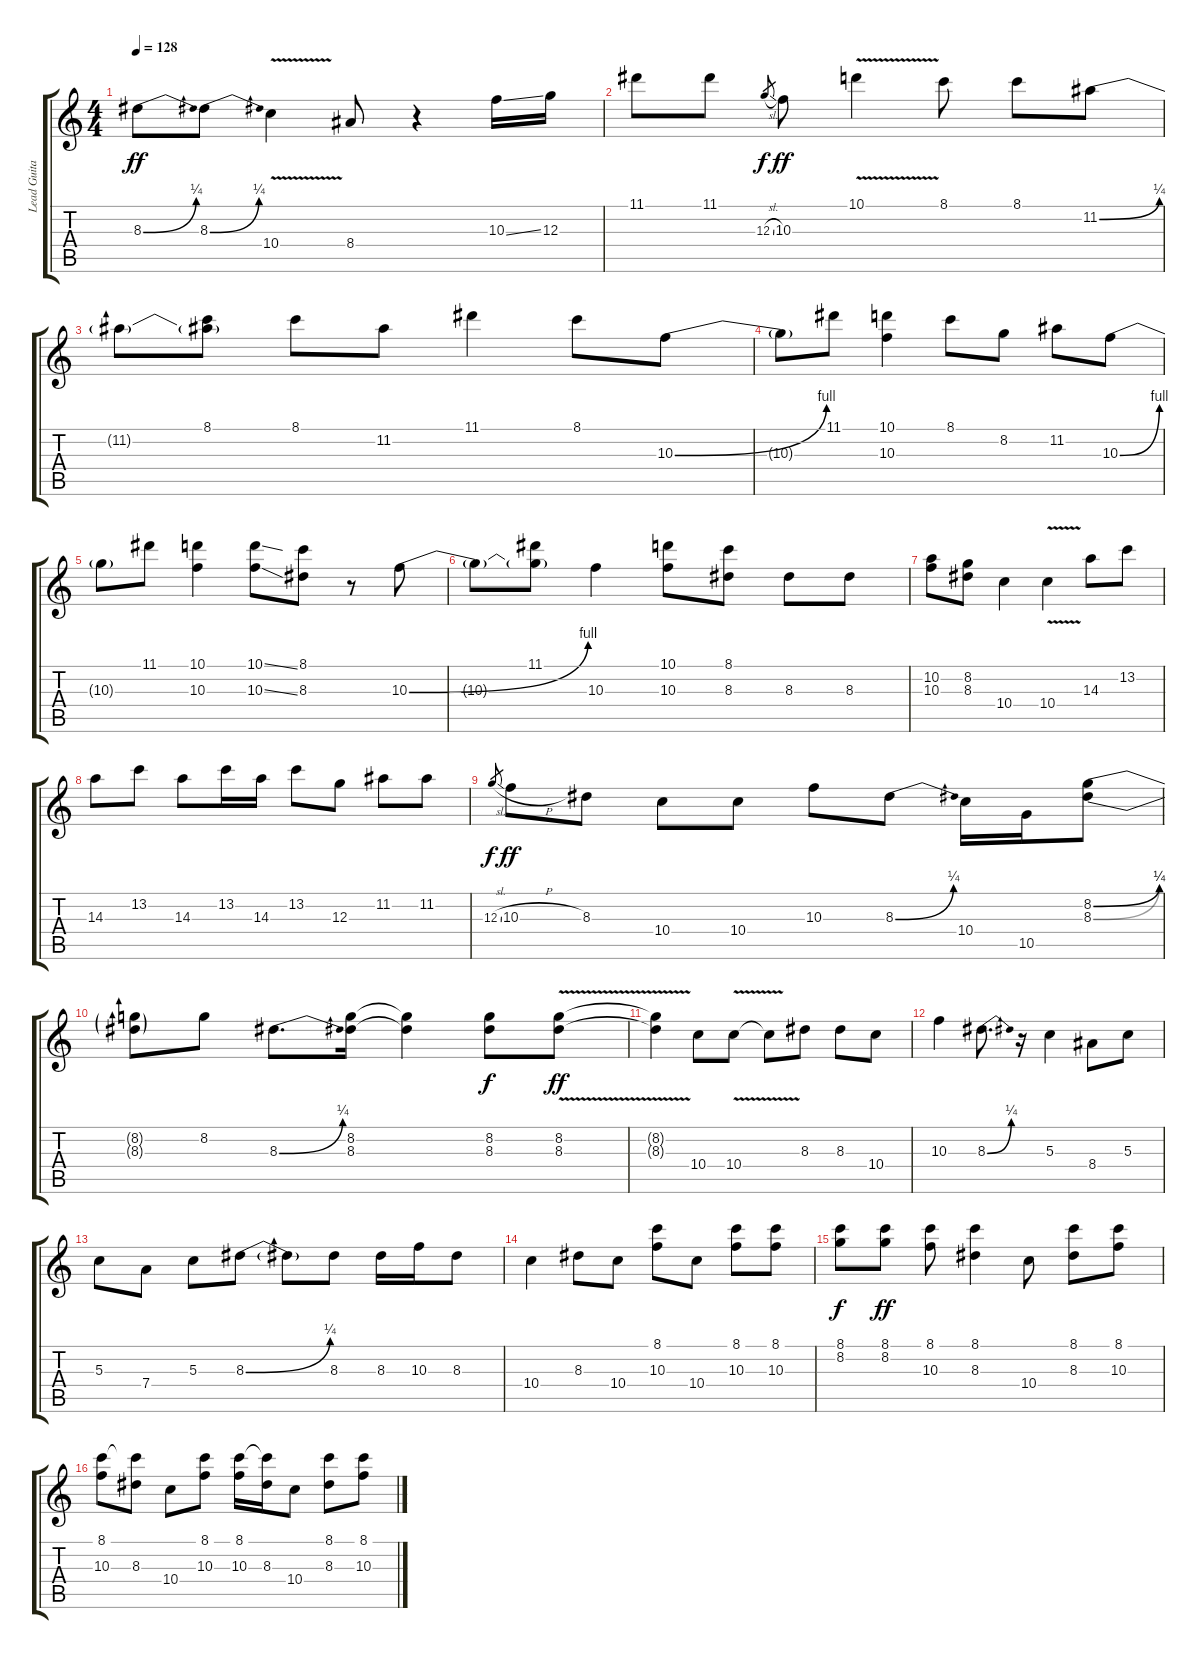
\track ("Lead Guitar" "Lead Guita") {instrument overdrivenguitar}
\staff {score tabs}
\tuning (E4 B3 G3 D3 A2 E2) {hide}
\ts (4 4)
\tempo 128
\clef g2
\ks c
8.3{be (bend 0 0 60 1)}.8{dy ff} 8.3{be (bend 0 0 60 1)}.8 10.4{v}.4 8.4.8 r.4 10.3{ss}.16 12.3.16 |
11.1.8 11.1.8 12.3{sl}.8{gr dy f} 10.3.8{dy ff} 10.1{v}.4 8.1.8 8.1.8 11.2{be (bend 0 0 60 1)}.8 |
11.2{t}.8 (8.1 11.2{t}).8 8.1.8 11.2.8 11.1.4 8.1.8 10.3{be (bend 0 0 60 4)}.8 |
10.3{t}.8 11.1.8 (10.1 10.3).4 8.1.8 8.2.8 11.2.8 10.3{be (bend 0 0 60 4)}.8 |
10.3{t}.8 11.1.8 (10.1 10.3).4 (10.1{ss} 10.3{ss}).8 (8.1 8.3).8 r.8 10.3{be (bend 0 0 60 4)}.8 |
10.3{t}.8 (11.1 10.3{t}).8 10.3.4 (10.1 10.3).8 (8.1 8.3).8 8.3.8 8.3.8 |
(10.2 10.3).8 (8.2 8.3).8 10.4.4 10.4{v}.4 14.3.8 13.2.8 |
14.3.8 13.2.8 14.3.8 13.2.16 14.3.16 13.2.8 12.3.8 11.2.8 11.2.8 |
12.3{sl}.8{gr dy f} 10.3{h}.8{dy ff} 8.3.8 10.4.8 10.4.8 10.3.8 8.3{be (bend 0 0 60 1)}.8 10.4.16 10.5.16 (8.2{be (bend 0 0 60 1)} 8.3{be (bend 0 0 60 1)}).8 |
(8.2{t} 8.3{t}).8 8.2.8 8.3{be (bend 0 0 60 1)}.8{d} (8.2 8.3).16 (8.2{t} 8.3{t}).4 (8.2 8.3).8{dy f} (8.2{v} 8.3{v}).8{dy ff} |
(8.2{t} 8.3{t}).4 10.4.8 10.4{v}.8 10.4{t}.8 8.3.8 8.3.8 10.4.8 |
10.3.4 8.3{be (bend 0 0 60 1)}.8{d} r.16 5.3.4 8.4.8 5.3.8 |
5.3.8 7.4.8 5.3.8 8.3{be (bend 0 0 60 1)}.8 8.3{t}.8 8.3.8 8.3.16 10.3.16 8.3.8 |
10.4.4 8.3.8 10.4.8 (8.1 10.3).8 10.4.8 (8.1 10.3).8 (8.1 10.3).8 |
(8.1 8.2).8{dy f} (8.1 8.2).8{dy ff} (8.1 10.3).8 (8.1 8.3).4 10.4.8 (8.1 8.3).8 (8.1 10.3).8 |
(8.1 10.3).8 (8.1{t} 8.3).8 10.4.8 (8.1 10.3).8 (8.1 10.3).16 (8.1{t} 8.3).16 10.4.8 (8.1 8.3).8 (8.1 10.3).8
